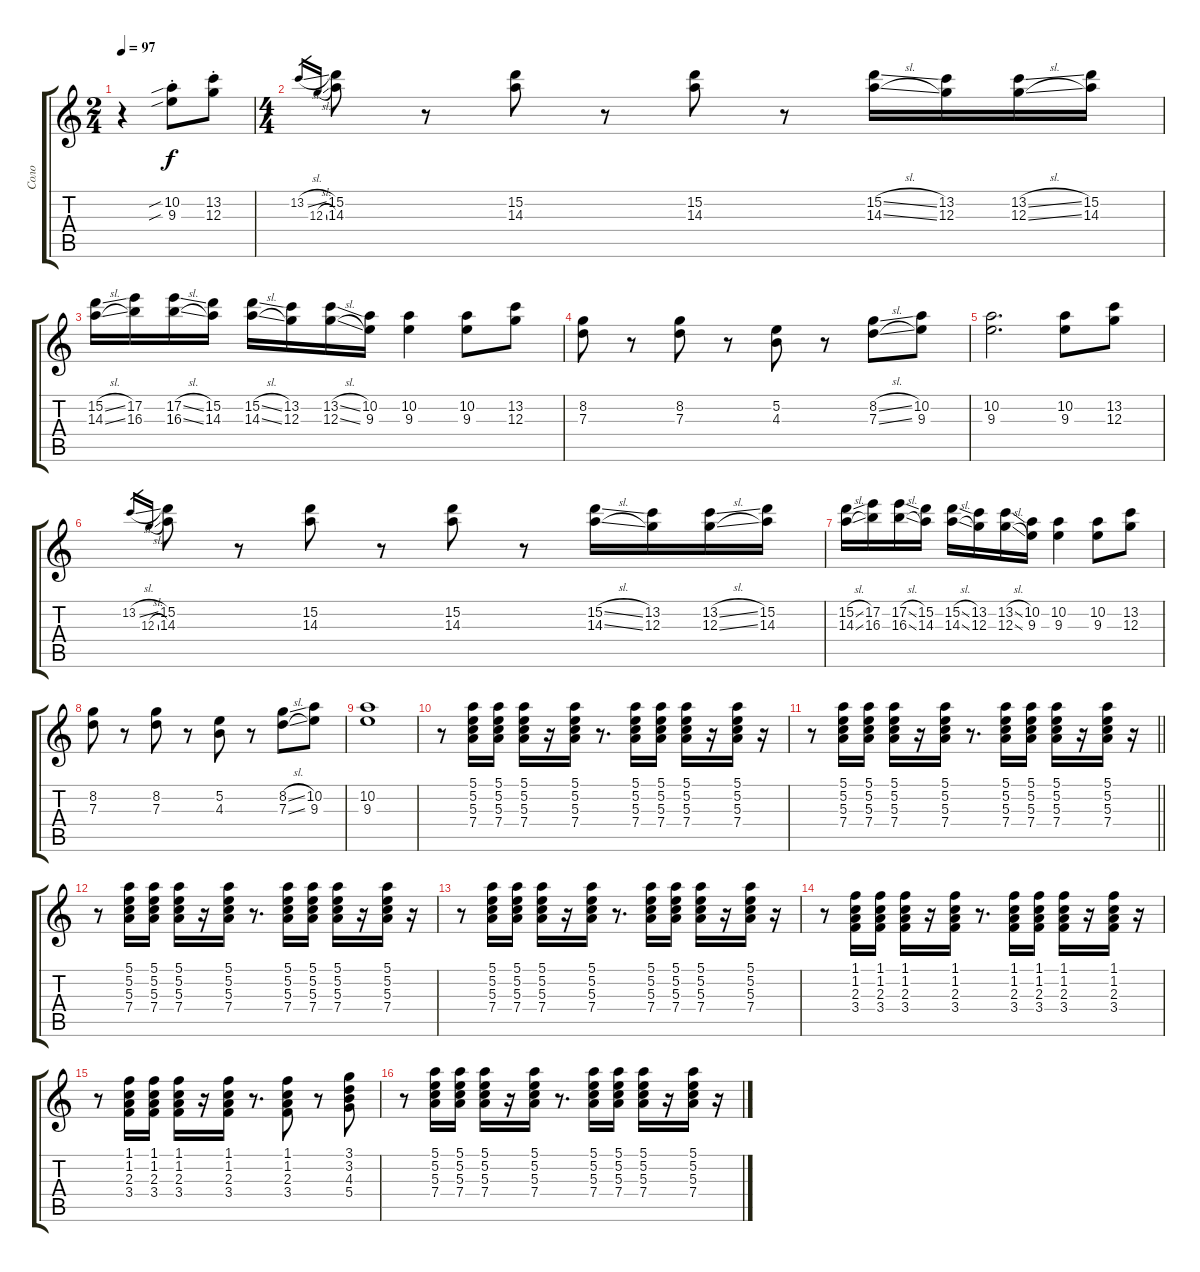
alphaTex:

\track ("Соло" "Соло") {instrument distortionguitar}
\staff {score tabs}
\tuning (E4 B3 G3 D3 A2 E2) {hide}
\ts (2 4)
\tempo 97
\clef g2
\ks c
r.4{dy f instrument distortionguitar} (10.2{sib st} 9.3{sib st}).8 (13.2{st} 12.3{st}).8 |
\ts (4 4)
13.2{sl}.16{gr} 12.3{sl}.16{gr} (15.2 14.3).8 r.8 (15.2 14.3).8 r.8 (15.2 14.3).8 r.8 (15.2{sl} 14.3{sl}).16 (13.2 12.3).16 (13.2{sl} 12.3{sl}).16 (15.2 14.3).16 |
(15.2{sl} 14.3{sl}).16 (17.2 16.3).16 (17.2{sl} 16.3{sl}).16 (15.2 14.3).16 (15.2{sl} 14.3{sl}).16 (13.2 12.3).16 (13.2{sl} 12.3{sl}).16 (10.2 9.3).16 (10.2 9.3).4 (10.2 9.3).8 (13.2 12.3).8 |
(8.2 7.3).8 r.8 (8.2 7.3).8 r.8 (5.2 4.3).8 r.8 (8.2{sl} 7.3{sl}).8 (10.2 9.3).8 |
(10.2 9.3).2{d} (10.2 9.3).8 (13.2 12.3).8 |
13.2{sl}.16{gr} 12.3{sl}.16{gr} (15.2 14.3).8 r.8 (15.2 14.3).8 r.8 (15.2 14.3).8 r.8 (15.2{sl} 14.3{sl}).16 (13.2 12.3).16 (13.2{sl} 12.3{sl}).16 (15.2 14.3).16 |
(15.2{sl} 14.3{sl}).16 (17.2 16.3).16 (17.2{sl} 16.3{sl}).16 (15.2 14.3).16 (15.2{sl} 14.3{sl}).16 (13.2 12.3).16 (13.2{sl} 12.3{sl}).16 (10.2 9.3).16 (10.2 9.3).4 (10.2 9.3).8 (13.2 12.3).8 |
(8.2 7.3).8 r.8 (8.2 7.3).8 r.8 (5.2 4.3).8 r.8 (8.2{sl} 7.3{sl}).8 (10.2 9.3).8 |
(10.2 9.3).1 |
r.8{volume 10 instrument electricguitarclean} (5.1 5.2 5.3 7.4).16 (5.1 5.2 5.3 7.4).16 (5.1 5.2 5.3 7.4).16 r.16 (5.1 5.2 5.3 7.4).16 r.8{d} (5.1 5.2 5.3 7.4).16 (5.1 5.2 5.3 7.4).16 (5.1 5.2 5.3 7.4).16 r.16 (5.1 5.2 5.3 7.4).16 r.16 |
\barLineRight lightlight
r.8 (5.1 5.2 5.3 7.4).16 (5.1 5.2 5.3 7.4).16 (5.1 5.2 5.3 7.4).16 r.16 (5.1 5.2 5.3 7.4).16 r.8{d} (5.1 5.2 5.3 7.4).16 (5.1 5.2 5.3 7.4).16 (5.1 5.2 5.3 7.4).16 r.16 (5.1 5.2 5.3 7.4).16 r.16 |
r.8 (5.1 5.2 5.3 7.4).16 (5.1 5.2 5.3 7.4).16 (5.1 5.2 5.3 7.4).16 r.16 (5.1 5.2 5.3 7.4).16 r.8{d} (5.1 5.2 5.3 7.4).16 (5.1 5.2 5.3 7.4).16 (5.1 5.2 5.3 7.4).16 r.16 (5.1 5.2 5.3 7.4).16 r.16 |
r.8 (5.1 5.2 5.3 7.4).16 (5.1 5.2 5.3 7.4).16 (5.1 5.2 5.3 7.4).16 r.16 (5.1 5.2 5.3 7.4).16 r.8{d} (5.1 5.2 5.3 7.4).16 (5.1 5.2 5.3 7.4).16 (5.1 5.2 5.3 7.4).16 r.16 (5.1 5.2 5.3 7.4).16 r.16 |
r.8 (1.1 1.2 2.3 3.4).16 (1.1 1.2 2.3 3.4).16 (1.1 1.2 2.3 3.4).16 r.16 (1.1 1.2 2.3 3.4).16 r.8{d} (1.1 1.2 2.3 3.4).16 (1.1 1.2 2.3 3.4).16 (1.1 1.2 2.3 3.4).16 r.16 (1.1 1.2 2.3 3.4).16 r.16 |
r.8 (1.1 1.2 2.3 3.4).16 (1.1 1.2 2.3 3.4).16 (1.1 1.2 2.3 3.4).16 r.16 (1.1 1.2 2.3 3.4).16 r.8{d} (1.1 1.2 2.3 3.4).8 r.8 (3.1 3.2 4.3 5.4).8 |
r.8 (5.1 5.2 5.3 7.4).16 (5.1 5.2 5.3 7.4).16 (5.1 5.2 5.3 7.4).16 r.16 (5.1 5.2 5.3 7.4).16 r.8{d} (5.1 5.2 5.3 7.4).16 (5.1 5.2 5.3 7.4).16 (5.1 5.2 5.3 7.4).16 r.16 (5.1 5.2 5.3 7.4).16 r.16
